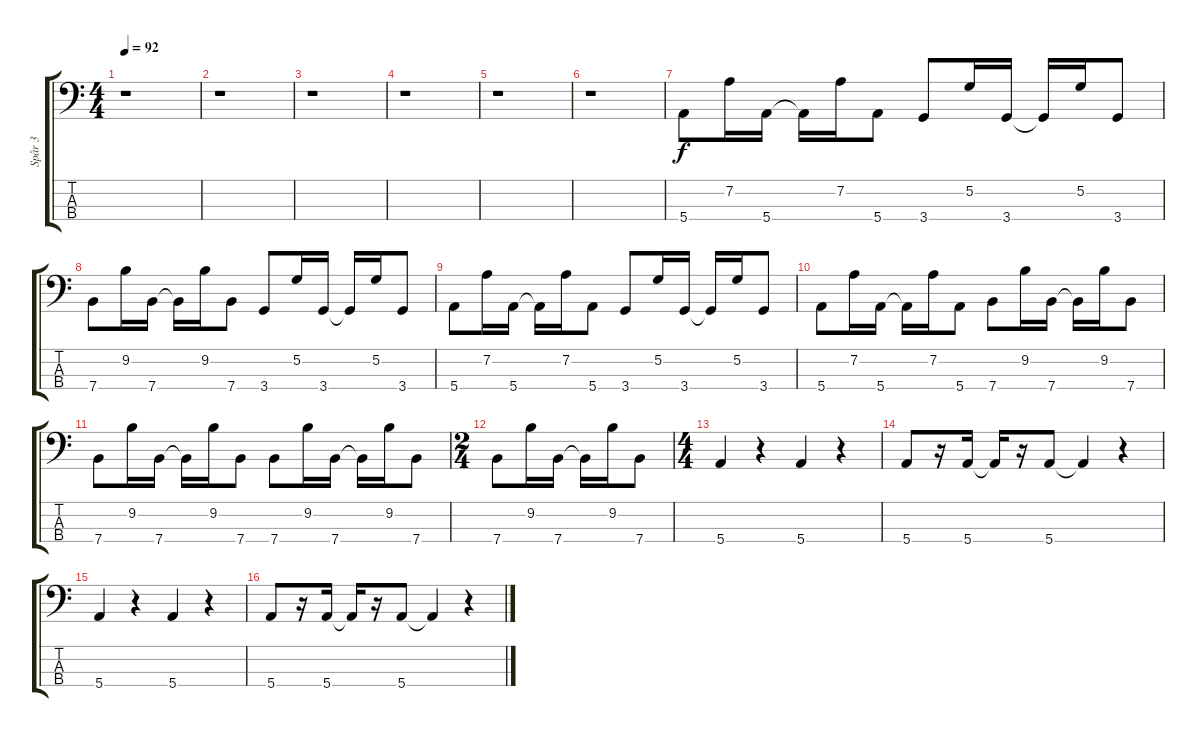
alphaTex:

\track ("Spår 3" "Spår 3") {instrument slapbass1}
\staff {score tabs}
\tuning (G2 D2 A1 E1) {hide}
\ts (4 4)
\tempo 92
\clef f4
\ks c
r.1{dy f} |
r.1 |
r.1 |
r.1 |
r.1 |
r.1 |
5.4.8 7.2.16 5.4.16 5.4{t}.16 7.2.16 5.4.8 3.4.8 5.2.16 3.4.16 3.4{t}.16 5.2.16 3.4.8 |
7.4.8 9.2.16 7.4.16 7.4{t}.16 9.2.16 7.4.8 3.4.8 5.2.16 3.4.16 3.4{t}.16 5.2.16 3.4.8 |
5.4.8 7.2.16 5.4.16 5.4{t}.16 7.2.16 5.4.8 3.4.8 5.2.16 3.4.16 3.4{t}.16 5.2.16 3.4.8 |
5.4.8 7.2.16 5.4.16 5.4{t}.16 7.2.16 5.4.8 7.4.8 9.2.16 7.4.16 7.4{t}.16 9.2.16 7.4.8 |
7.4.8 9.2.16 7.4.16 7.4{t}.16 9.2.16 7.4.8 7.4.8 9.2.16 7.4.16 7.4{t}.16 9.2.16 7.4.8 |
\ts (2 4)
7.4.8 9.2.16 7.4.16 7.4{t}.16 9.2.16 7.4.8 |
\ts (4 4)
5.4.4 r.4 5.4.4 r.4 |
5.4.8 r.16 5.4.16 5.4{t}.16 r.16 5.4.8 5.4{t}.4 r.4 |
5.4.4 r.4 5.4.4 r.4 |
5.4.8 r.16 5.4.16 5.4{t}.16 r.16 5.4.8 5.4{t}.4 r.4
